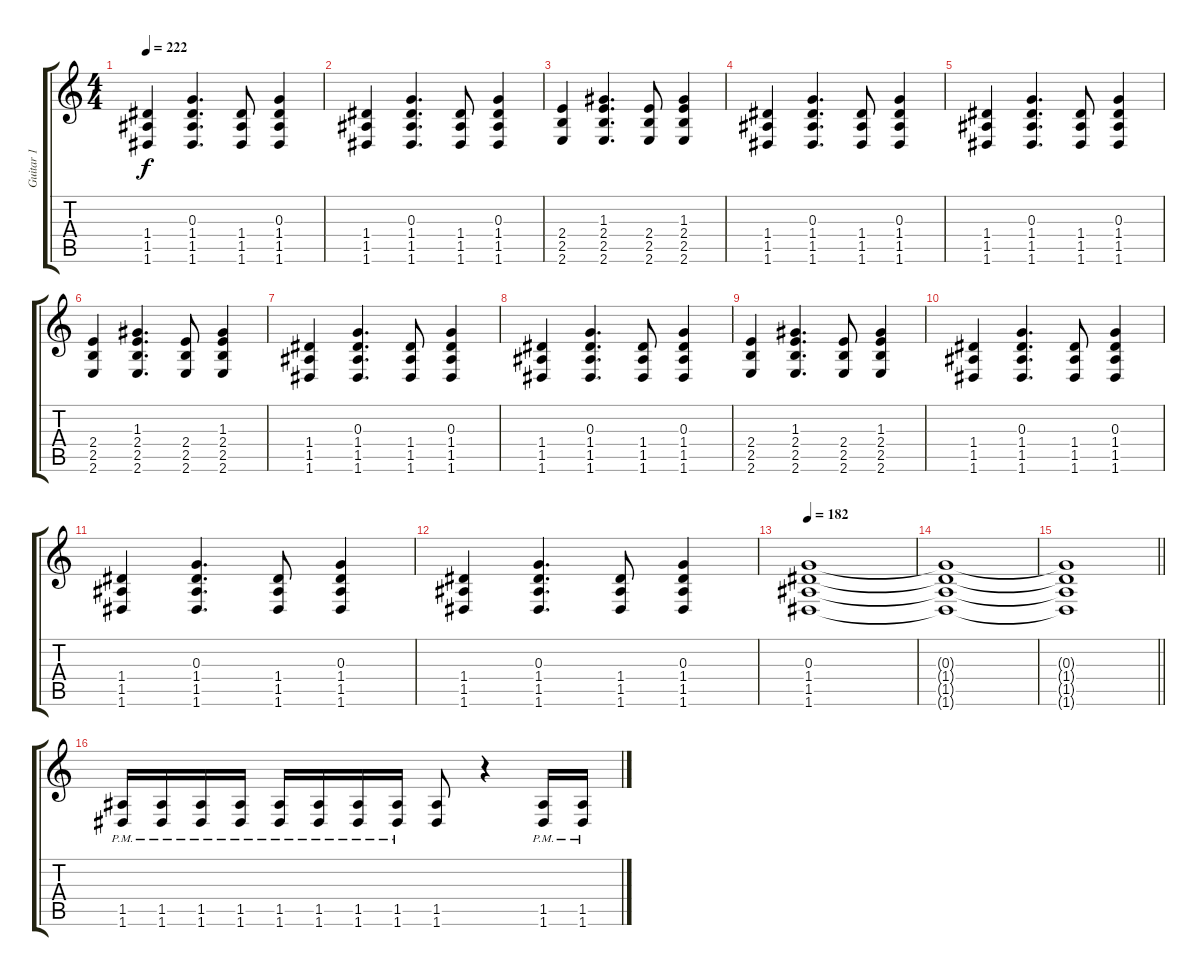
\track ("Guitar 1" "Guitar 1") {instrument distortionguitar}
\staff {score tabs}
\tuning (E4 B3 G3 D3 A2 D2) {hide}
\ts (4 4)
\section ("" "")
\tempo 222
\clef g2
\ks c
(1.4 1.5 1.6).4{dy f} (0.3 1.4 1.5 1.6).4{d} (1.4 1.5 1.6).8 (0.3 1.4 1.5 1.6).4 |
(1.4 1.5 1.6).4 (0.3 1.4 1.5 1.6).4{d} (1.4 1.5 1.6).8 (0.3 1.4 1.5 1.6).4 |
(2.4 2.5 2.6).4 (1.3 2.4 2.5 2.6).4{d} (2.4 2.5 2.6).8 (1.3 2.4 2.5 2.6).4 |
(1.4 1.5 1.6).4 (0.3 1.4 1.5 1.6).4{d} (1.4 1.5 1.6).8 (0.3 1.4 1.5 1.6).4 |
(1.4 1.5 1.6).4 (0.3 1.4 1.5 1.6).4{d} (1.4 1.5 1.6).8 (0.3 1.4 1.5 1.6).4 |
(2.4 2.5 2.6).4 (1.3 2.4 2.5 2.6).4{d} (2.4 2.5 2.6).8 (1.3 2.4 2.5 2.6).4 |
(1.4 1.5 1.6).4 (0.3 1.4 1.5 1.6).4{d} (1.4 1.5 1.6).8 (0.3 1.4 1.5 1.6).4 |
(1.4 1.5 1.6).4 (0.3 1.4 1.5 1.6).4{d} (1.4 1.5 1.6).8 (0.3 1.4 1.5 1.6).4 |
(2.4 2.5 2.6).4 (1.3 2.4 2.5 2.6).4{d} (2.4 2.5 2.6).8 (1.3 2.4 2.5 2.6).4 |
(1.4 1.5 1.6).4 (0.3 1.4 1.5 1.6).4{d} (1.4 1.5 1.6).8 (0.3 1.4 1.5 1.6).4 |
(1.4 1.5 1.6).4 (0.3 1.4 1.5 1.6).4{d} (1.4 1.5 1.6).8 (0.3 1.4 1.5 1.6).4 |
(1.4 1.5 1.6).4 (0.3 1.4 1.5 1.6).4{d} (1.4 1.5 1.6).8 (0.3 1.4 1.5 1.6).4 |
\tempo 182
(0.3 1.4 1.5 1.6).1 |
(0.3{t} 1.4{t} 1.5{t} 1.6{t}).1 |
\barLineRight lightlight
(0.3{t} 1.4{t} 1.5{t} 1.6{t}).1 |
\section ("" "")
(1.5{pm} 1.6{pm}).16 (1.5{pm} 1.6{pm}).16 (1.5{pm} 1.6{pm}).16 (1.5{pm} 1.6{pm}).16 (1.5{pm} 1.6{pm}).16 (1.5{pm} 1.6{pm}).16 (1.5{pm} 1.6{pm}).16 (1.5{pm} 1.6{pm}).16 (1.5 1.6).8 r.4 (1.5{pm} 1.6{pm}).16 (1.5{pm} 1.6{pm}).16
